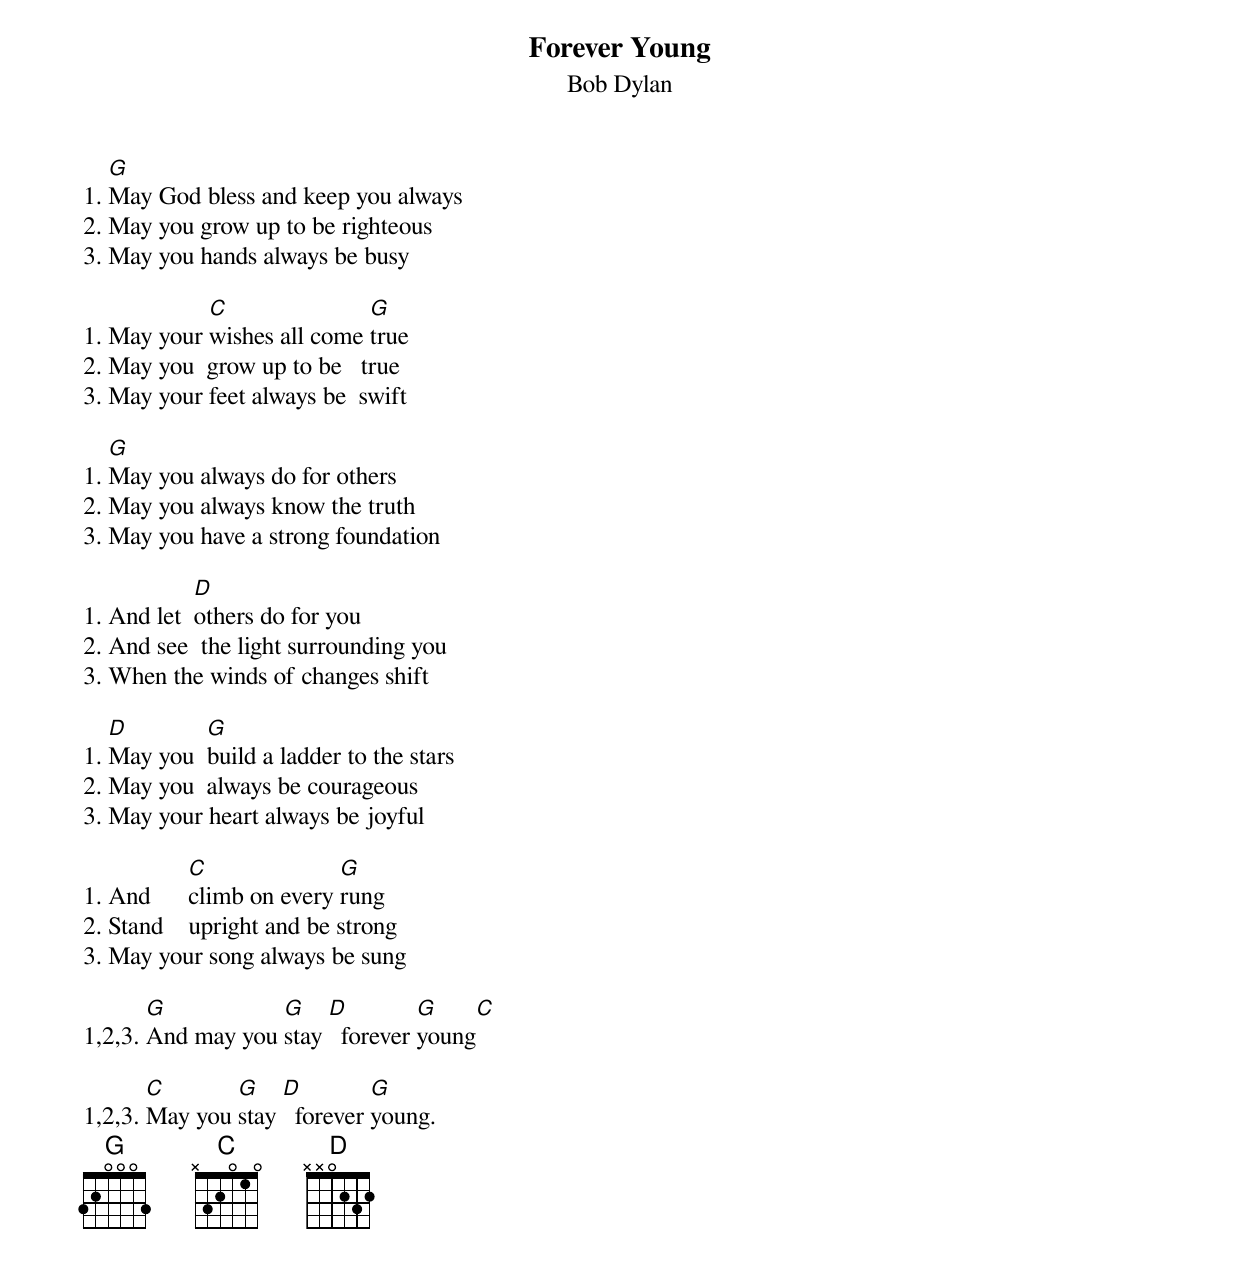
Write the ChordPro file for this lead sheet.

{t:Forever Young}
{st:Bob Dylan}

1. [G]May God bless and keep you always
2. May you grow up to be righteous
3. May you hands always be busy

1. May your [C]wishes all come [G]true
2. May you  grow up to be   true
3. May your feet always be  swift

1. [G]May you always do for others
2. May you always know the truth
3. May you have a strong foundation

1. And let  [D]others do for you
2. And see  the light surrounding you
3. When the winds of changes shift

1. [D]May you  [G]build a ladder to the stars
2. May you  always be courageous
3. May your heart always be joyful

1. And      [C]climb on every [G]rung
2. Stand    upright and be strong
3. May your song always be sung

1,2,3. [G]And may you [G]stay [D]  forever [G]young[C]

1,2,3. [C]May you [G]stay [D]  forever [G]young.
